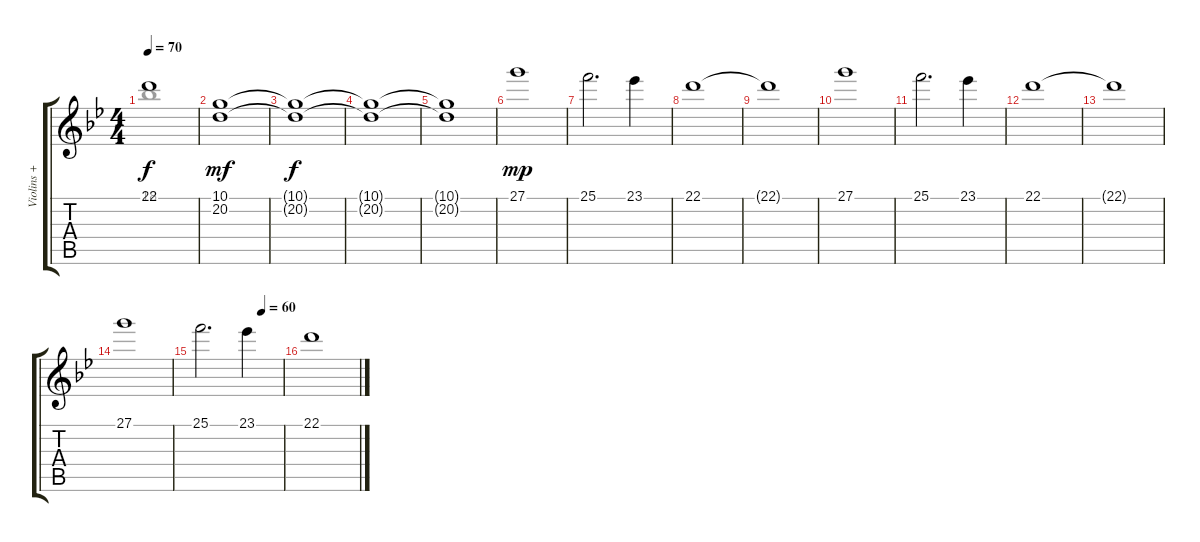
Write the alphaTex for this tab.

\track ("Violins + Violas" "Violins + ") {instrument stringensemble1}
\staff {score tabs}
\tuning (E4 B3 G3 D3 A2 E2) {hide}
\voice
\ts (4 4)
\tempo 70
\clef g2
\ks gminor
22.1{t}.1{dy f} |
(10.1 20.2).1{dy mf volume 9} |
(10.1{t} 20.2{t}).1{dy f} |
(10.1{t} 20.2{t}).1 |
(10.1{t} 20.2{t}).1{volume 5} |
27.1.1{dy mp volume 13} |
25.1.2{d} 23.1.4 |
22.1.1 |
22.1{t}.1 |
27.1.1{volume 13} |
25.1.2{d} 23.1.4 |
22.1.1 |
22.1{t}.1 |
27.1.1{volume 13} |
\tempo (60 0.75)
25.1.2{d} 23.1.4 |
22.1.1
\voice
\clef g2
\ottava regular
\simile none
\ks gminor
18.1.1{dy f} |
|
|
|
|
|
|
|
|
|
|
|
|
|
|
